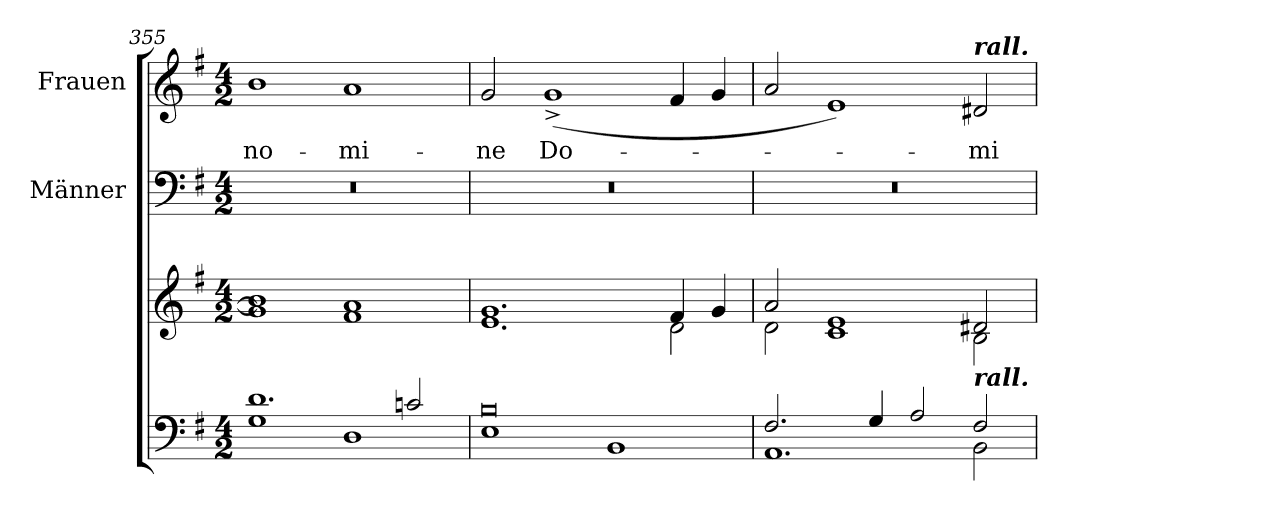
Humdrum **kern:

**kern	**kern	**kern	**kern	**text
*part3	*part3	*part2	*part1	*part1
*staff4	*staff3	*staff2	*staff1	*staff1
*	*	*I"Männer	*I"Frauen	*
!!LO:LB:g=z
*clefF4	*clefG2	*clefF4	*clefG2	*
*k[f#]	*k[f#]	*k[f#]	*k[f#]	*
*G:	*G:	*G:	*G:	*
*M4/2	*M4/2	*M4/2	*M4/2	*
=355	=355	=355	=355	=355
*^	*^	*	*	*
!	!	!	!	!	!	!LO:LY:b
1.d	1G	1b]	1g]	0r	1b	no-
!	!	!	!	!	!	!LO:LY:b
.	1D	1a	1f#	.	1a	-mi-
2cn/	.	.	.	.	.	.
=356	=356	=356	=356	=356	=356	=356
!	!	!	!	!	!	!LO:LY:b
0B	1E	1.g	1.e	0r	2g/	-ne
!	!	!	!	!	!	!LO:LY:b
.	.	.	.	.	(<1g^>	Do-
.	1BB	.	.	.	.	.
.	.	4f#/	2d\	.	4f#/	.
.	.	4g/	.	.	4g/	.
=357	=357	=357	=357	=357	=357	=357
2.F#/	1.AA	2a/	2d\	0r	2a/	.
.	.	1e	1c	.	1e)	.
4G/	.	.	.	.	.	.
2A/	.	.	.	.	.	.
!	!	!	!	!	!LO:TX:a:Bi:t=rall.	!
!	!	!LO:TX:b:Bi:t=rall.	!	!	!	!
!	!	!	!	!	!	!LO:LY:b
2F#/	2BB\	2d#X/	2B\	.	2d#X/	-mi-
*v	*v	*	*	*	*	*
*	*v	*v	*	*	*
=	=	=	=	=
*-	*-	*-	*-	*-
